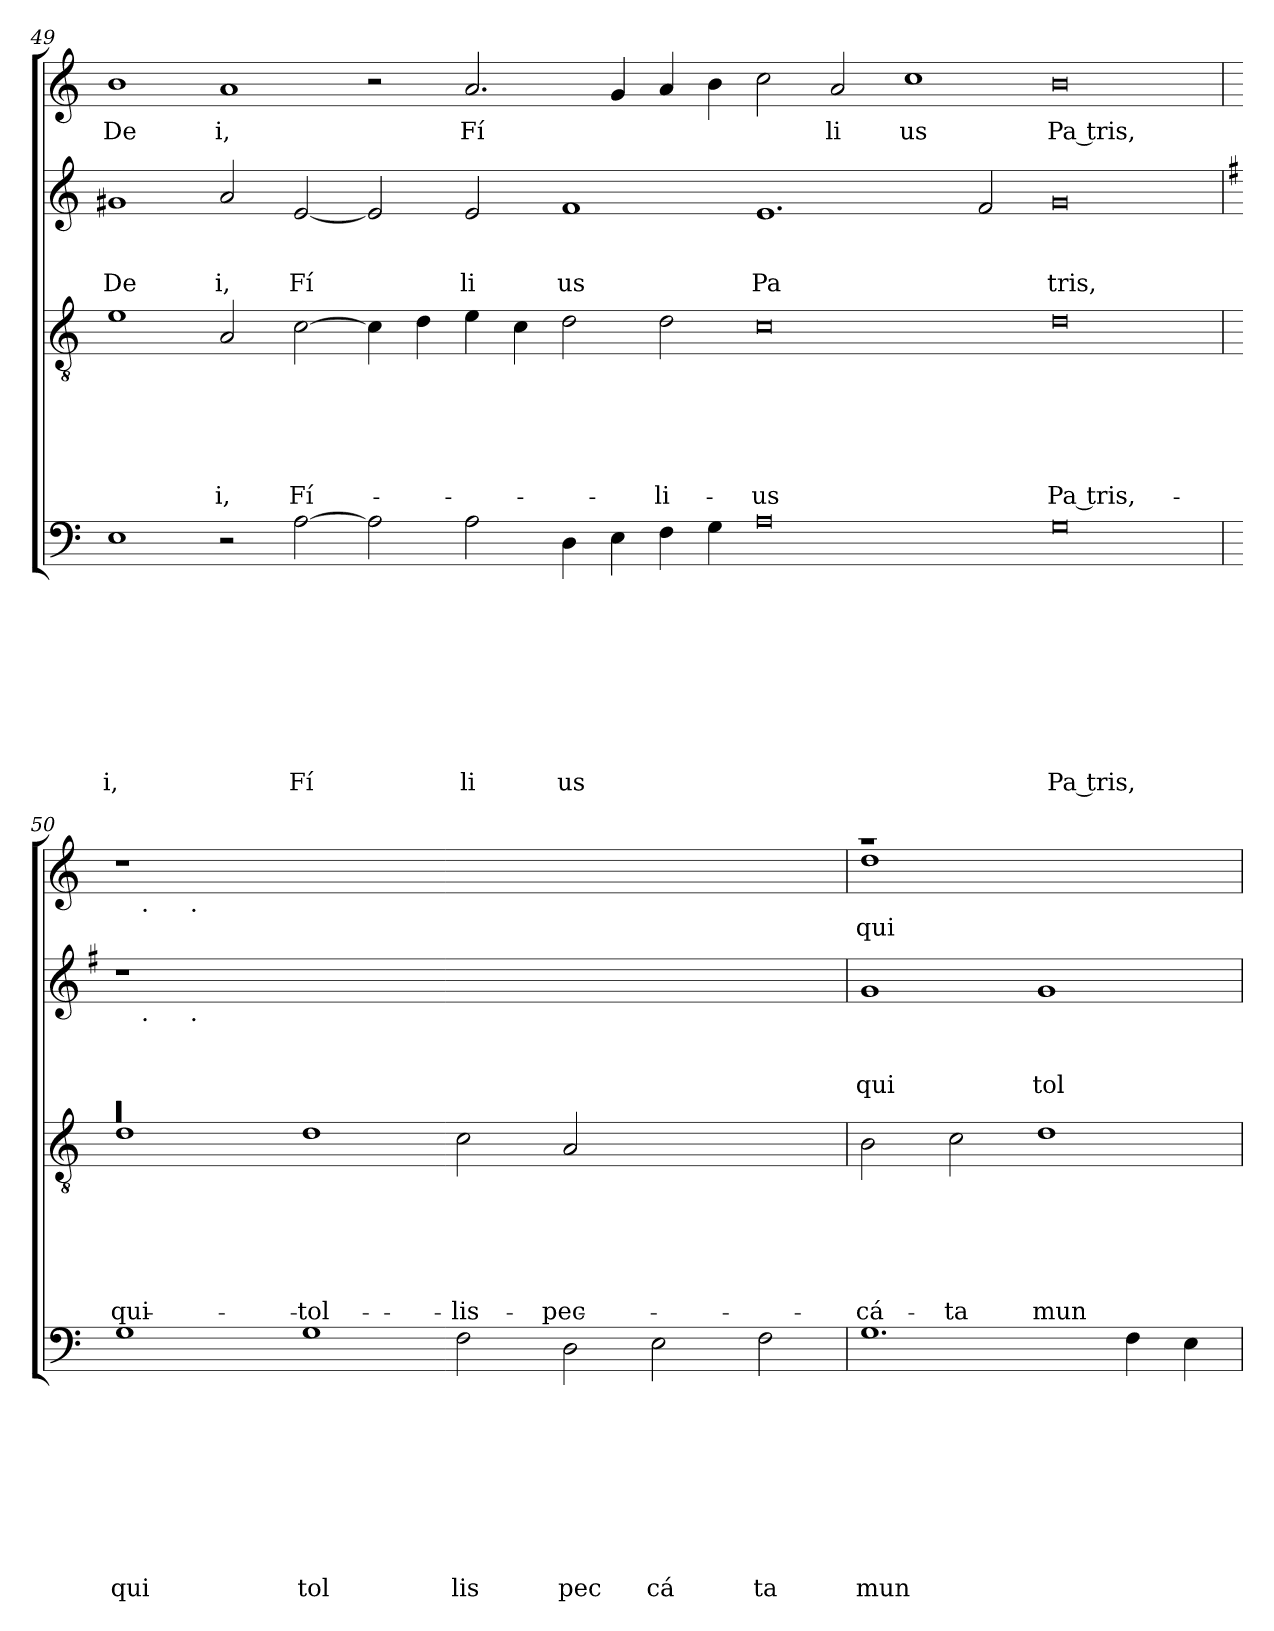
**kern	**text	**text	**text	**text	**text	**text	**text	**text	**text	**kern	**text	**text	**text	**text	**text	**text	**kern	**text	**text	**text	**kern	**text
*part4	*part4	*part4	*part4	*part4	*part4	*part4	*part4	*part4	*part4	*part3	*part3	*part3	*part3	*part3	*part3	*part3	*part2	*part2	*part2	*part2	*part1	*part1
*staff4	*staff4	*staff4	*staff4	*staff4	*staff4	*staff4	*staff4	*staff4	*staff4	*staff3	*staff3	*staff3	*staff3	*staff3	*staff3	*staff3	*staff2	*staff2	*staff2	*staff2	*staff1	*staff1
!!LO:PB:g=z
*clefF4	*	*	*	*	*	*	*	*	*	*clefGv2	*	*	*	*	*	*	*clefG2	*	*	*	*clefG2	*
*k[]	*	*	*	*	*	*	*	*	*	*k[]	*	*	*	*	*	*	*k[]	*	*	*	*k[]	*
*C:	*	*	*	*	*	*	*	*	*	*C:	*	*	*	*	*	*	*C:	*	*	*	*C:	*
=49	=49	=49	=49	=49	=49	=49	=49	=49	=49	=49	=49	=49	=49	=49	=49	=49	=49	=49	=49	=49	=49	=49
!	!	!	!	!	!	!	!	!	!LO:LY:b	!	!	!	!	!	!	!	!	!	!	!LO:LY:b	!	!LO:LY:b
1E	.	.	.	.	.	.	.	.	i,	1e	.	.	.	.	.	.	1g#X	.	.	De	1b	De
!	!	!	!	!	!	!	!	!	!	!	!	!	!	!	!	!LO:LY:b	!	!	!	!LO:LY:b	!	!LO:LY:b
2r	.	.	.	.	.	.	.	.	.	2A/	.	.	.	.	.	i,	2a/	.	.	i,	1a	i,
!	!	!	!	!	!	!	!	!	!LO:LY:b	!	!	!	!	!	!	!LO:LY:b	!	!	!	!LO:LY:b	!	!
[>2A\	.	.	.	.	.	.	.	.	Fí	[>2c\	.	.	.	.	.	Fí-	[<2e/	.	.	Fí	.	.
2A\]	.	.	.	.	.	.	.	.	.	4c\]	.	.	.	.	.	.	2e/]	.	.	.	2r	.
.	.	.	.	.	.	.	.	.	.	4d\	.	.	.	.	.	.	.	.	.	.	.	.
!	!	!	!	!	!	!	!	!	!LO:LY:b	!	!	!	!	!	!	!	!	!	!	!LO:LY:b	!	!LO:LY:b
2A\	.	.	.	.	.	.	.	.	li	4e\	.	.	.	.	.	.	2e/	.	.	li	2.a/	Fí
.	.	.	.	.	.	.	.	.	.	4c\	.	.	.	.	.	.	.	.	.	.	.	.
!	!	!	!	!	!	!	!	!	!LO:LY:b	!	!	!	!	!	!	!	!	!	!	!LO:LY:b	!	!
4D\	.	.	.	.	.	.	.	.	us	2d\	.	.	.	.	.	.	1f	.	.	us	.	.
4E\	.	.	.	.	.	.	.	.	.	.	.	.	.	.	.	.	.	.	.	.	4g/	.
!	!	!	!	!	!	!	!	!	!	!	!	!	!	!	!	!LO:LY:b	!	!	!	!	!	!
4F\	.	.	.	.	.	.	.	.	.	2d\	.	.	.	.	.	-li-	.	.	.	.	4a/	.
4G\	.	.	.	.	.	.	.	.	.	.	.	.	.	.	.	.	.	.	.	.	4b\	.
!	!	!	!	!	!	!	!	!	!	!	!	!	!	!	!	!LO:LY:b	!	!	!	!LO:LY:b	!	!
0A	.	.	.	.	.	.	.	.	.	0c	.	.	.	.	.	-us	1.e	.	.	Pa	2cc\	.
!	!	!	!	!	!	!	!	!	!	!	!	!	!	!	!	!	!	!	!	!	!	!LO:LY:b
.	.	.	.	.	.	.	.	.	.	.	.	.	.	.	.	.	.	.	.	.	2a/	li
!	!	!	!	!	!	!	!	!	!	!	!	!	!	!	!	!	!	!	!	!	!	!LO:LY:b
.	.	.	.	.	.	.	.	.	.	.	.	.	.	.	.	.	.	.	.	.	1cc	us
.	.	.	.	.	.	.	.	.	.	.	.	.	.	.	.	.	2f/	.	.	.	.	.
!	!	!	!	!	!	!	!	!	!LO:LY:b	!	!	!	!	!	!	!LO:LY:b	!	!	!	!LO:LY:b	!	!LO:LY:b
0G	.	.	.	.	.	.	.	.	Pa tris,	0d	.	.	.	.	.	Pa tris,-	0g#	.	.	tris,	0b	Pa tris,
=50	=50	=50	=50	=50	=50	=50	=50	=50	=50	=50	=50	=50	=50	=50	=50	=50	=50	=50	=50	=50	=50	=50
*	*	*	*	*	*	*	*	*	*	*	*	*	*	*	*	*	*k[f#]	*	*	*	*	*
*	*	*	*	*	*	*	*	*	*	*	*	*	*	*	*	*	*G:	*	*	*	*	*
!	!	!	!	!	!	!	!	!	!LO:LY:b	!LO:N:vis=1	!	!	!	!	!	!LO:LY:b	!	!	!	!	!	!
*	*	*	*	*	*	*	*	*	*	*^	*	*	*	*	*	*	*^	*	*	*	*^	*
*	*	*	*	*	*	*	*	*	*	*	*	*	*	*	*	*	*	*	*^	*	*	*	*	*^	*
1G	.	.	.	.	.	.	.	.	qui	00ra	1d	.	.	.	.	.	-qui	1r	16ryy	4ryy	.	.	.	1r	16ryy	4ryy	.
!	!	!	!	!	!	!	!	!	!	!	!	!	!	!	!	!	!	!	!	!	!	!	!	!	!LO:TX:b:t=.	!	!
!	!	!	!	!	!	!	!	!	!	!	!	!	!	!	!	!	!	!	!LO:TX:b:t=.	!	!	!	!	!	!	!	!
.	.	.	.	.	.	.	.	.	.	.	.	.	.	.	.	.	.	.	1ryy	.	.	.	.	.	1ryy	.	.
!	!	!	!	!	!	!	!	!	!	!	!	!	!	!	!	!	!	!	!	!	!	!	!	!	!	!LO:TX:b:t=.	!
!	!	!	!	!	!	!	!	!	!	!	!	!	!	!	!	!	!	!	!	!LO:TX:b:t=.	!	!	!	!	!	!	!
.	.	.	.	.	.	.	.	.	.	.	.	.	.	.	.	.	.	.	.	4%15ryy	.	.	.	.	.	4%15ryy	.
!	!	!	!	!	!	!	!	!	!LO:LY:b	!	!	!	!	!	!	!	!LO:LY:b	!	!	!	!	!	!	!	!	!	!
1G	.	.	.	.	.	.	.	.	tol	.	1d	.	.	.	.	.	tol-	0.ryy	.	.	.	.	.	0.ryy	.	.	.
.	.	.	.	.	.	.	.	.	.	.	.	.	.	.	.	.	.	.	1ryy	.	.	.	.	.	1ryy	.	.
!	!	!	!	!	!	!	!	!	!LO:LY:b	!	!	!	!	!	!	!	!LO:LY:b	!	!	!	!	!	!	!	!	!	!
2F\	.	.	.	.	.	.	.	.	lis	.	2c\	.	.	.	.	.	-lis	.	.	.	.	.	.	.	.	.	.
.	.	.	.	.	.	.	.	.	.	.	.	.	.	.	.	.	.	.	1ryy	.	.	.	.	.	1ryy	.	.
!	!	!	!	!	!	!	!	!	!LO:LY:b	!	!	!	!	!	!	!	!LO:LY:b	!	!	!	!	!	!	!	!	!	!
2D\	.	.	.	.	.	.	.	.	pec	.	2A/	.	.	.	.	.	pec-	.	.	.	.	.	.	.	.	.	.
!	!	!	!	!	!	!	!	!	!LO:LY:b	!	!	!	!	!	!	!	!	!	!	!	!	!	!	!	!	!	!
2E\	.	.	.	.	.	.	.	.	cá	.	1ryy	.	.	.	.	.	.	.	.	.	.	.	.	.	.	.	.
.	.	.	.	.	.	.	.	.	.	.	.	.	.	.	.	.	.	.	2...ryy	.	.	.	.	.	2...ryy	.	.
!	!	!	!	!	!	!	!	!	!LO:LY:b	!	!	!	!	!	!	!	!	!	!	!	!	!	!	!	!	!	!
2F\	.	.	.	.	.	.	.	.	ta	.	.	.	.	.	.	.	.	.	.	.	.	.	.	.	.	.	.
*	*	*	*	*	*	*	*	*	*	*v	*v	*	*	*	*	*	*	*	*	*	*	*	*	*v	*v	*v	*
*	*	*	*	*	*	*	*	*	*	*	*	*	*	*	*	*	*v	*v	*v	*	*	*	*	*
!!LO:LB:g=z
=51	=51	=51	=51	=51	=51	=51	=51	=51	=51	=51	=51	=51	=51	=51	=51	=51	=51	=51	=51	=51	=51	=51
*	*	*	*	*	*	*	*	*	*	*	*	*	*	*	*	*	*k[]	*	*	*	*	*
*	*	*	*	*	*	*	*	*	*	*	*	*	*	*	*	*	*C:	*	*	*	*	*
*	*	*	*	*	*	*	*	*	*	*	*	*	*	*	*	*	*^	*	*	*	*^	*
*	*	*	*	*	*	*	*	*	*	*	*	*	*	*	*	*	*	*^	*	*	*	*	*^	*
!	!	!	!	!	!	!	!	!	!LO:LY:b	!	!	!	!	!	!	!LO:LY:b	!	!	!	!	!	!LO:LY:b	!	!	!	!LO:LY:b
*	*	*	*	*	*	*	*	*	*	*	*	*	*	*	*	*	*v	*v	*v	*	*	*	*	*	*	*
*	*	*	*	*	*	*	*	*	*	*	*	*	*	*	*	*	*	*	*	*	*	*v	*v	*
1.G	.	.	.	.	.	.	.	.	mun	2B\	.	.	.	.	.	-cá-	1g	.	.	qui	1raa	1dd	qui
!	!	!	!	!	!	!	!	!	!	!	!	!	!	!	!	!LO:LY:b	!	!	!	!	!	!	!
.	.	.	.	.	.	.	.	.	.	2c\	.	.	.	.	.	-ta	.	.	.	.	.	.	.
!	!	!	!	!	!	!	!	!	!	!	!	!	!	!	!	!LO:LY:b	!	!	!	!LO:LY:b	!	!	!
.	.	.	.	.	.	.	.	.	.	1d	.	.	.	.	.	mun-	1g	.	.	tol	1ryy	1ryy	.
4F\	.	.	.	.	.	.	.	.	.	.	.	.	.	.	.	.	.	.	.	.	.	.	.
4E\	.	.	.	.	.	.	.	.	.	.	.	.	.	.	.	.	.	.	.	.	.	.	.
*	*	*	*	*	*	*	*	*	*	*	*	*	*	*	*	*	*	*	*	*	*v	*v	*
=	=	=	=	=	=	=	=	=	=	=	=	=	=	=	=	=	=	=	=	=	=	=
*-	*-	*-	*-	*-	*-	*-	*-	*-	*-	*-	*-	*-	*-	*-	*-	*-	*-	*-	*-	*-	*-	*-
